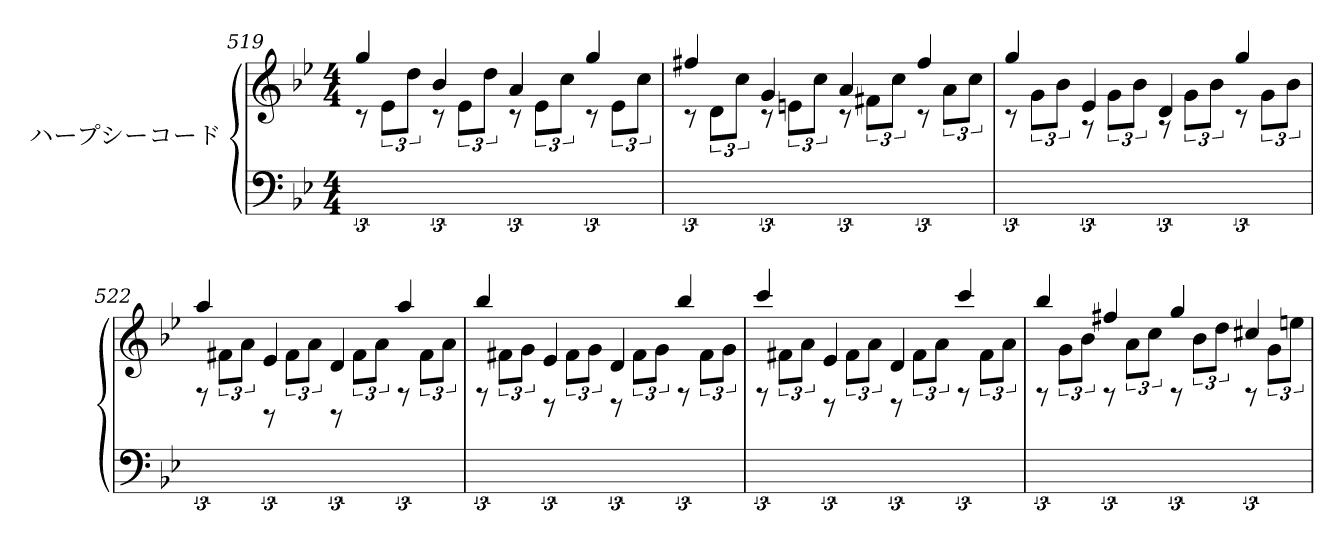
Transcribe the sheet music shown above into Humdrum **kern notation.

**kern	**kern
*part1	*part1
*staff2	*staff1
*I"ハープシーコード	*
!!LO:LB:g=z
*clefF4	*clefG2
*k[b-e-]	*k[b-e-]
*M4/4	*M4/4
=519	=519
*	*^
12rdd	4gg/	12ryy
6ryy	.	12e-\L
.	.	12dd\J
12rdd	4b-/	12ryy
6ryy	.	12e-\L
.	.	12dd\J
12rdd	4a/	12ryy
6ryy	.	12e-\L
.	.	12cc\J
12rdd	4gg/	12ryy
6ryy	.	12e-\L
.	.	12cc\J
=520	=520	=520
12rdd	4ff#X/	12ryy
6ryy	.	12d\L
.	.	12cc\J
12rdd	4g/	12ryy
6ryy	.	12en\L
.	.	12cc\J
12rdd	4a/	12ryy
6ryy	.	12f#X\L
.	.	12cc\J
12rdd	4ff#/	12ryy
6ryy	.	12a\L
.	.	12cc\J
=521	=521	=521
12rdd	4gg/	12ryy
6ryy	.	12g\L
.	.	12b-\J
12rb	4e-/	12ryy
6ryy	.	12g\L
.	.	12b-\J
12rb	4d/	12ryy
6ryy	.	12g\L
.	.	12b-\J
12rdd	4gg/	12ryy
6ryy	.	12g\L
.	.	12b-\J
!!LO:LB:g=z	!!
=522	=522	=522
12rdd	4aa/	12ryy
6ryy	.	12f#X\L
.	.	12a\J
12rg	4e-/	12ryy
6ryy	.	12f#\L
.	.	12a\J
12rg	4d/	12ryy
6ryy	.	12f#\L
.	.	12a\J
12rdd	4aa/	12ryy
6ryy	.	12f#\L
.	.	12a\J
=523	=523	=523
12rdd	4bb-/	12ryy
6ryy	.	12f#X\L
.	.	12g\J
12rb	4e-/	12ryy
6ryy	.	12f#\L
.	.	12g\J
12rb	4d/	12ryy
6ryy	.	12f#\L
.	.	12g\J
12rdd	4bb-/	12ryy
6ryy	.	12f#\L
.	.	12g\J
=524	=524	=524
12rdd	4ccc/	12ryy
6ryy	.	12f#X\L
.	.	12a\J
12rb	4e-/	12ryy
6ryy	.	12f#\L
.	.	12a\J
12rb	4d/	12ryy
6ryy	.	12f#\L
.	.	12a\J
12rdd	4ccc/	12ryy
6ryy	.	12f#\L
.	.	12a\J
!!LO:PB:g=z	!!
=525	=525	=525
12rdd	4bb-/	12ryy
6ryy	.	12g\L
.	.	12b-\J
12rdd	4ff#X/	12ryy
6ryy	.	12a\L
.	.	12cc\J
12rdd	4gg/	12ryy
6ryy	.	12b-\L
.	.	12dd\J
12rdd	4cc#X/	12ryy
6ryy	.	12g\L
.	.	12een\J
*	*v	*v
=	=
*-	*-
